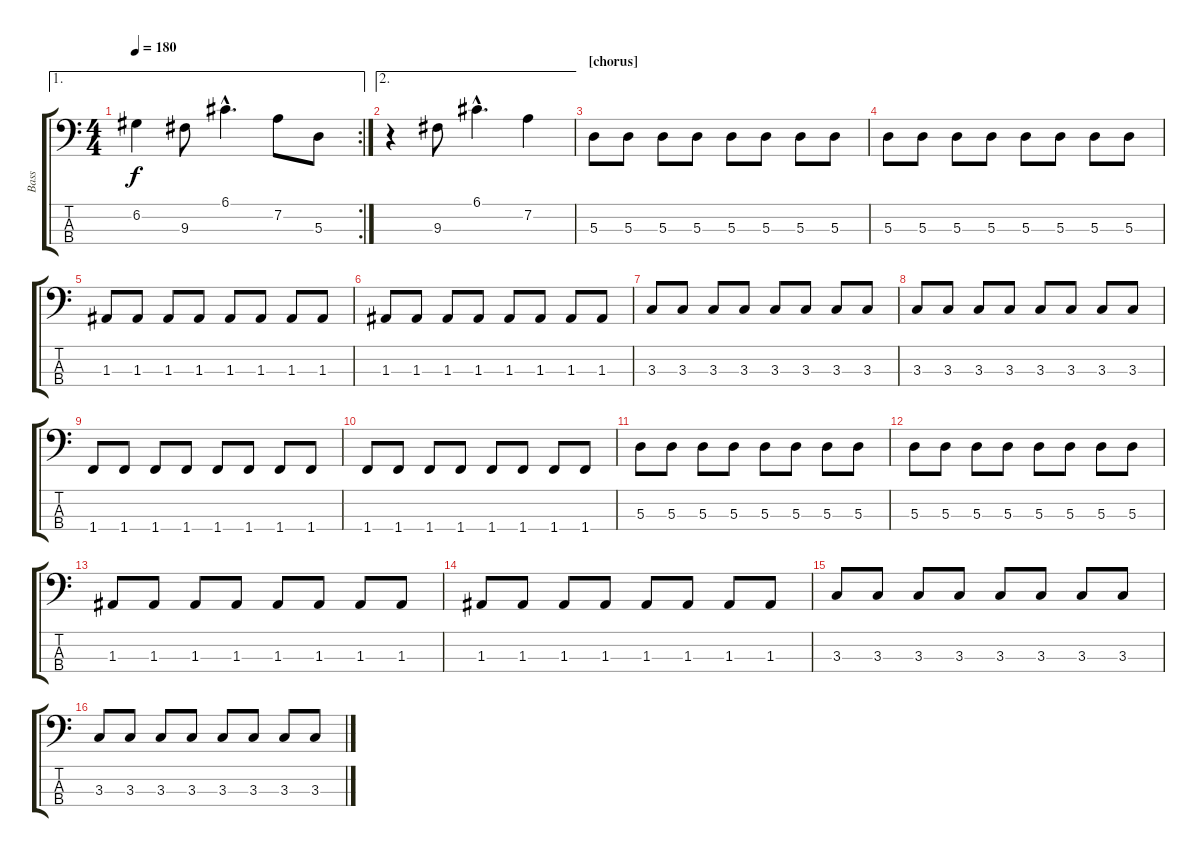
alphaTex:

\track ("Bass" "Bass") {instrument electricbassfinger}
\staff {score tabs}
\tuning (G2 D2 A1 E1) {hide}
\ae 1
\rc 2
\ts (4 4)
\tempo 180
\clef f4
\ks c
6.2{t}.4{dy f} 9.3.8 6.1{hac}.4{d} 7.2.8 5.3.8 |
\ae 2
r.4 9.3.8 6.1{hac}.4{d} 7.2.4 |
\section ("" "[chorus]")
5.3.8 5.3.8 5.3.8 5.3.8 5.3.8 5.3.8 5.3.8 5.3.8 |
5.3.8 5.3.8 5.3.8 5.3.8 5.3.8 5.3.8 5.3.8 5.3.8 |
1.3.8 1.3.8 1.3.8 1.3.8 1.3.8 1.3.8 1.3.8 1.3.8 |
1.3.8 1.3.8 1.3.8 1.3.8 1.3.8 1.3.8 1.3.8 1.3.8 |
3.3.8 3.3.8 3.3.8 3.3.8 3.3.8 3.3.8 3.3.8 3.3.8 |
3.3.8 3.3.8 3.3.8 3.3.8 3.3.8 3.3.8 3.3.8 3.3.8 |
1.4.8 1.4.8 1.4.8 1.4.8 1.4.8 1.4.8 1.4.8 1.4.8 |
1.4.8 1.4.8 1.4.8 1.4.8 1.4.8 1.4.8 1.4.8 1.4.8 |
5.3.8 5.3.8 5.3.8 5.3.8 5.3.8 5.3.8 5.3.8 5.3.8 |
5.3.8 5.3.8 5.3.8 5.3.8 5.3.8 5.3.8 5.3.8 5.3.8 |
1.3.8 1.3.8 1.3.8 1.3.8 1.3.8 1.3.8 1.3.8 1.3.8 |
1.3.8 1.3.8 1.3.8 1.3.8 1.3.8 1.3.8 1.3.8 1.3.8 |
3.3.8 3.3.8 3.3.8 3.3.8 3.3.8 3.3.8 3.3.8 3.3.8 |
3.3.8 3.3.8 3.3.8 3.3.8 3.3.8 3.3.8 3.3.8 3.3.8
